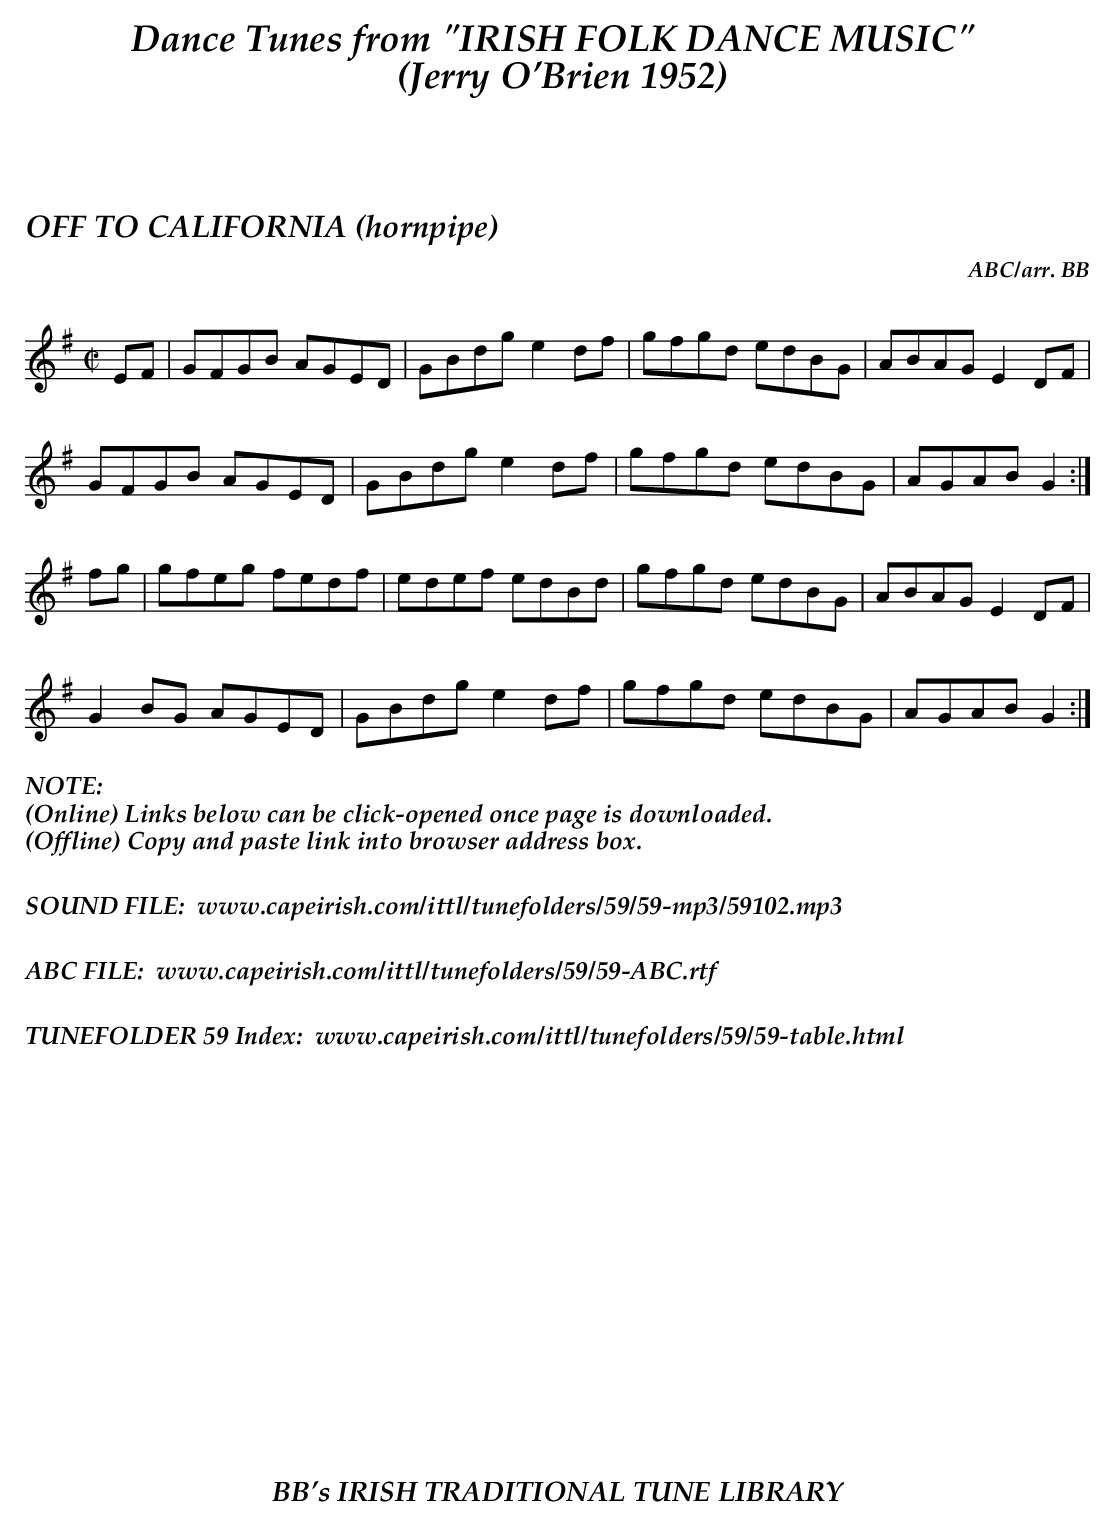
X:1
T:OFF TO CALIFORNIA (hornpipe)
C:ABC/arr. BB
M:C|
K:G
EF|GFGB AGED|GBdg e2df|gfgd edBG|ABAG E2DF|
GFGB AGED|GBdg e2df|gfgd edBG|AGAB G2 :|
fg|gfeg fedf|edef edBd|gfgd edBG|ABAG E2DF|
G2BG AGED|GBdg e2df|gfgd edBG|AGAB G2 :|
%%textfont "Palatino-BoldItalic" 16
%%begintext
%%NOTE:
(Online) Links below can be click-opened once page is downloaded.
(Offline) Copy and paste link into browser address box.
%%
%%
SOUND FILE:  www.capeirish.com/ittl/tunefolders/59/59-mp3/59102.mp3
%%
%%
ABC FILE:  www.capeirish.com/ittl/tunefolders/59/59-ABC.rtf
%%
%%
TUNEFOLDER 59 Index:  www.capeirish.com/ittl/tunefolders/59/59-table.html
